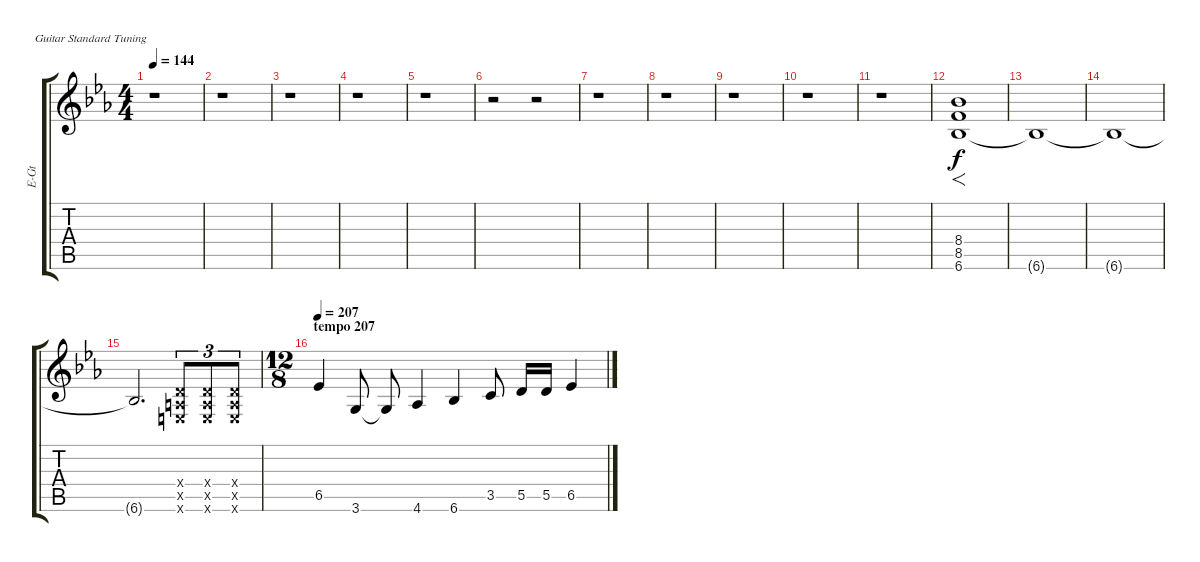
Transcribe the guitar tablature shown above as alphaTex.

\bracketExtendMode groupsimilarinstruments
\otherSystemsTrackNameOrientation horizontal
\track ("Gtr 5" "E-Gt") {instrument overdrivenguitar}
\staff {score tabs}
\tuning (E4 B3 G3 D3 A2 E2)
\ts (4 4)
\tempo 144
\clef g2
\ks eb
r.1{dy f beam Down} |
r.1{beam Down} |
r.1{beam Down} |
r.1{beam Down} |
r.1{beam Down} |
r.2{beam Down} r.2{beam Down} |
r.1{beam Down} |
r.1{beam Down} |
r.1{beam Down} |
r.1{beam Down} |
r.1{beam Down} |
(8.4{acc b} 8.5{acc forcenatural} 6.6{acc b}).1{f beam Up} |
6.6{t acc b}.1{beam Up} |
6.6{t acc b}.1{beam Up} |
6.6{t acc b}.2{d beam Up} (0.4{x acc forcenatural} 0.5{x acc forcenatural} 0.6{x acc forcenatural}).8{tu (3 2) beam Up} (0.4{x acc forcenatural} 0.5{x acc forcenatural} 0.6{x acc forcenatural}).8{tu (3 2) beam Up} (0.4{x acc forcenatural} 0.5{x acc forcenatural} 0.6{x acc forcenatural}).8{tu (3 2) beam Up} |
\ts (12 8)
\section ("" "tempo 207")
\tempo 207
6.5{acc b}.4{beam Up} 3.6{acc forcenatural}.8{beam Up} 3.6{t acc forcenatural}.8{beam Up} 4.6{acc b}.4{beam Up} 6.6{acc b}.4{beam Up} 3.5{acc forcenatural}.8{beam Up} 5.5{acc forcenatural}.16{beam Up} 5.5{acc forcenatural}.16{beam Up} 6.5{acc b}.4{beam Up}
